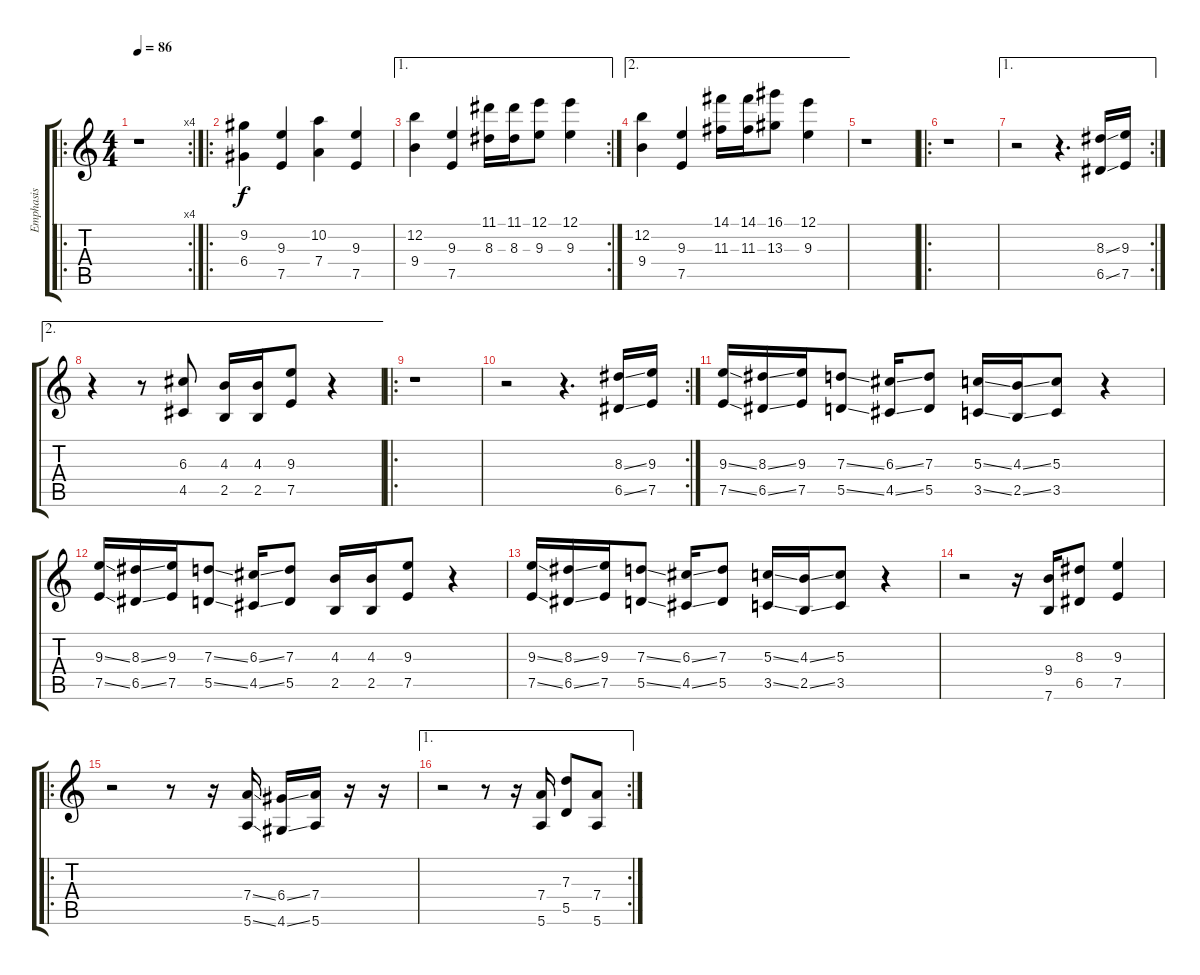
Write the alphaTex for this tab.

\track ("Emphasis" "Emphasis") {instrument distortionguitar}
\staff {score tabs}
\tuning (E4 B3 G3 D3 A2 E2) {hide}
\ro
\rc 4
\ts (4 4)
\tempo 86
\clef g2
\ks c
r.1{dy f instrument distortionguitar} |
\ro
(9.2 6.4).4 (9.3 7.5).4 (10.2 7.4).4 (9.3 7.5).4 |
\ae 1
\rc 2
(12.2 9.4).4 (9.3 7.5).4 (11.1 8.3).16 (11.1 8.3).16 (12.1 9.3).8 (12.1 9.3).4 |
\ae 2
(12.2 9.4).4 (9.3 7.5).4 (14.1 11.3).16 (14.1 11.3).16 (16.1 13.3).8 (12.1 9.3).4 |
r.1 |
\ro
r.1 |
\ae 1
\rc 2
r.2 r.4{d} (8.3{ss} 6.5{ss}).16 (9.3 7.5).16 |
\ae 2
r.4 r.8 (6.3 4.5).8 (4.3 2.5).16 (4.3 2.5).16 (9.3 7.5).8 r.4 |
\ro
r.1 |
\rc 2
r.2 r.4{d} (8.3{ss} 6.5{ss}).16 (9.3 7.5).16 |
(9.3{ss} 7.5{ss}).16 (8.3{ss} 6.5{ss}).16 (9.3 7.5).16 (7.3{ss} 5.5{ss}).8 (6.3{ss} 4.5{ss}).16 (7.3 5.5).8 (5.3{ss} 3.5{ss}).16 (4.3{ss} 2.5{ss}).16 (5.3 3.5).8 r.4 |
(9.3{ss} 7.5{ss}).16 (8.3{ss} 6.5{ss}).16 (9.3 7.5).16 (7.3{ss} 5.5{ss}).8 (6.3{ss} 4.5{ss}).16 (7.3 5.5).8 (4.3 2.5).16 (4.3 2.5).16 (9.3 7.5).8 r.4 |
(9.3{ss} 7.5{ss}).16 (8.3{ss} 6.5{ss}).16 (9.3 7.5).16 (7.3{ss} 5.5{ss}).8 (6.3{ss} 4.5{ss}).16 (7.3 5.5).8 (5.3{ss} 3.5{ss}).16 (4.3{ss} 2.5{ss}).16 (5.3 3.5).8 r.4 |
r.2 r.16 (9.4 7.6).16 (8.3 6.5).8 (9.3 7.5).4 |
\ro
r.2 r.8 r.16 (7.4{ss} 5.6{ss}).16 (6.4{ss} 4.6{ss}).16 (7.4 5.6).16 r.16 r.16 |
\ae 1
\rc 2
r.2 r.8 r.16 (7.4 5.6).16 (7.3 5.5).8 (7.4 5.6).8
